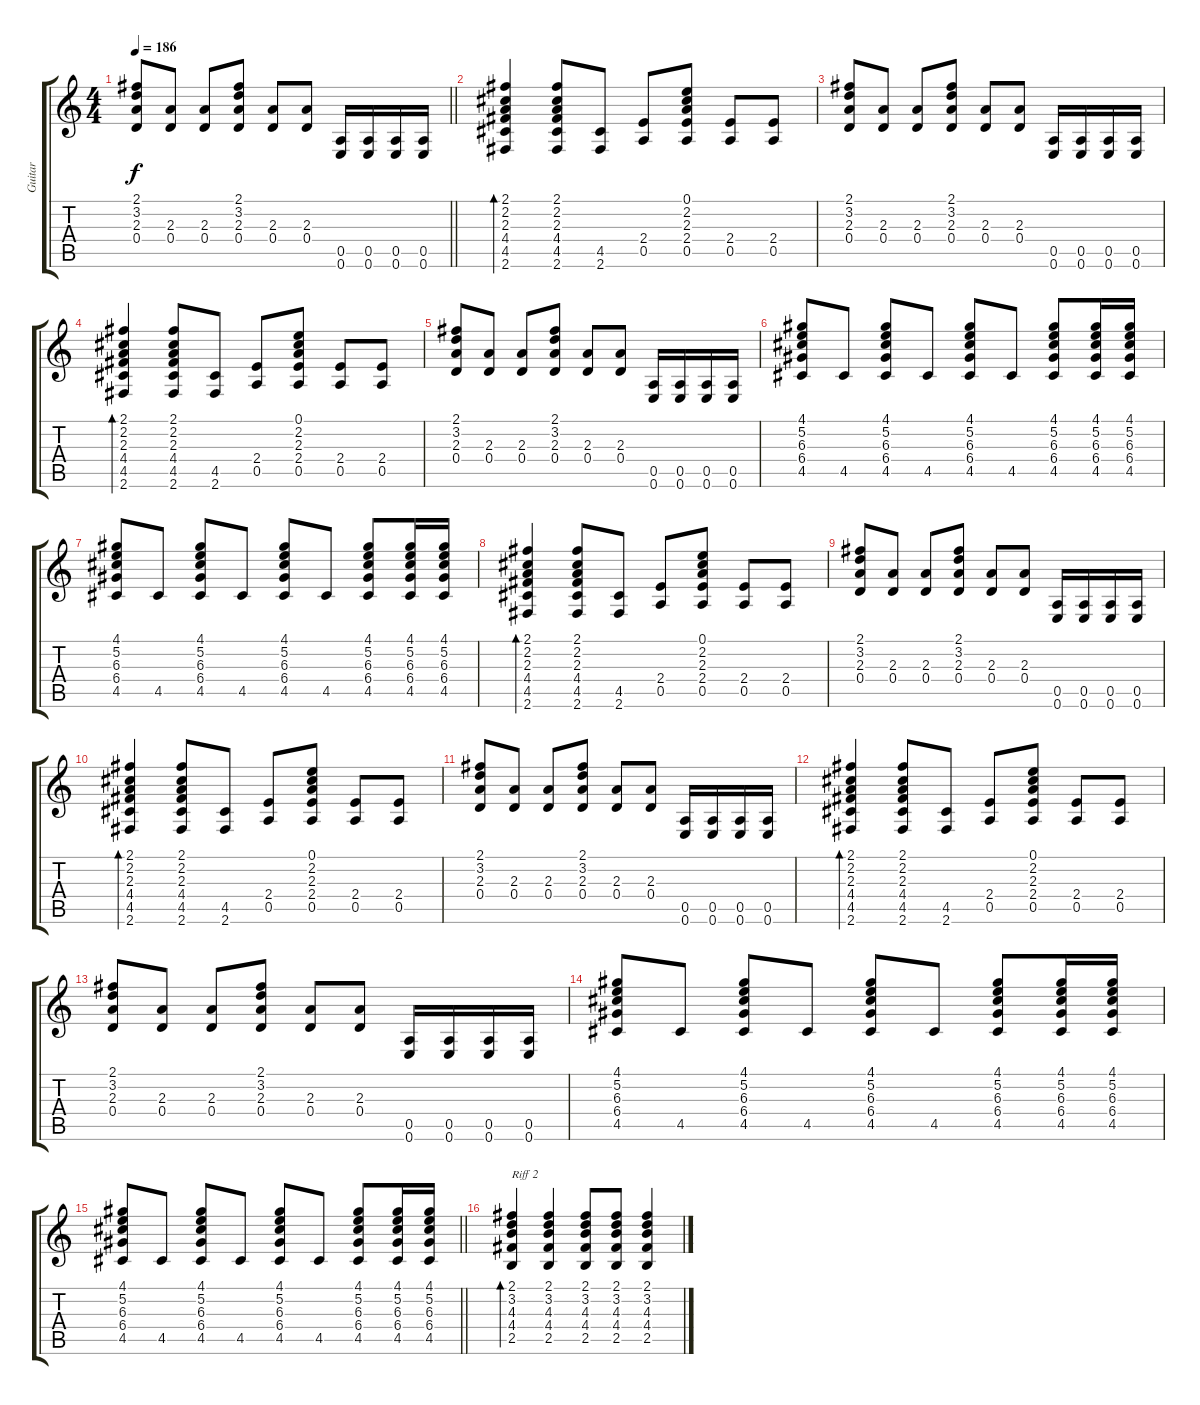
\track ("Guitar" "Guitar") {instrument electricguitarclean}
\staff {score tabs}
\tuning (E4 B3 G3 D3 A2 E2) {hide}
\ts (4 4)
\tempo 186
\clef g2
\barLineRight lightlight
\ks c
(2.1 3.2 2.3 0.4).8{dy f} (2.3 0.4).8 (2.3 0.4).8 (2.1 3.2 2.3 0.4).8 (2.3 0.4).8 (2.3 0.4).8 (0.5 0.6).16 (0.5 0.6).16 (0.5 0.6).16 (0.5 0.6).16 |
(2.1 2.2 2.3 4.4 4.5 2.6).4{bd 120} (2.1 2.2 2.3 4.4 4.5 2.6).8 (4.5 2.6).8 (2.4 0.5).8 (0.1 2.2 2.3 2.4 0.5).8 (2.4 0.5).8 (2.4 0.5).8 |
(2.1 3.2 2.3 0.4).8 (2.3 0.4).8 (2.3 0.4).8 (2.1 3.2 2.3 0.4).8 (2.3 0.4).8 (2.3 0.4).8 (0.5 0.6).16 (0.5 0.6).16 (0.5 0.6).16 (0.5 0.6).16 |
(2.1 2.2 2.3 4.4 4.5 2.6).4{bd 120} (2.1 2.2 2.3 4.4 4.5 2.6).8 (4.5 2.6).8 (2.4 0.5).8 (0.1 2.2 2.3 2.4 0.5).8 (2.4 0.5).8 (2.4 0.5).8 |
(2.1 3.2 2.3 0.4).8 (2.3 0.4).8 (2.3 0.4).8 (2.1 3.2 2.3 0.4).8 (2.3 0.4).8 (2.3 0.4).8 (0.5 0.6).16 (0.5 0.6).16 (0.5 0.6).16 (0.5 0.6).16 |
(4.1 5.2 6.3 6.4 4.5).8 4.5.8 (4.1 5.2 6.3 6.4 4.5).8 4.5.8 (4.1 5.2 6.3 6.4 4.5).8 4.5.8 (4.1 5.2 6.3 6.4 4.5).8 (4.1 5.2 6.3 6.4 4.5).16 (4.1 5.2 6.3 6.4 4.5).16 |
(4.1 5.2 6.3 6.4 4.5).8 4.5.8 (4.1 5.2 6.3 6.4 4.5).8 4.5.8 (4.1 5.2 6.3 6.4 4.5).8 4.5.8 (4.1 5.2 6.3 6.4 4.5).8 (4.1 5.2 6.3 6.4 4.5).16 (4.1 5.2 6.3 6.4 4.5).16 |
(2.1 2.2 2.3 4.4 4.5 2.6).4{bd 120} (2.1 2.2 2.3 4.4 4.5 2.6).8 (4.5 2.6).8 (2.4 0.5).8 (0.1 2.2 2.3 2.4 0.5).8 (2.4 0.5).8 (2.4 0.5).8 |
(2.1 3.2 2.3 0.4).8 (2.3 0.4).8 (2.3 0.4).8 (2.1 3.2 2.3 0.4).8 (2.3 0.4).8 (2.3 0.4).8 (0.5 0.6).16 (0.5 0.6).16 (0.5 0.6).16 (0.5 0.6).16 |
(2.1 2.2 2.3 4.4 4.5 2.6).4{bd 120} (2.1 2.2 2.3 4.4 4.5 2.6).8 (4.5 2.6).8 (2.4 0.5).8 (0.1 2.2 2.3 2.4 0.5).8 (2.4 0.5).8 (2.4 0.5).8 |
(2.1 3.2 2.3 0.4).8 (2.3 0.4).8 (2.3 0.4).8 (2.1 3.2 2.3 0.4).8 (2.3 0.4).8 (2.3 0.4).8 (0.5 0.6).16 (0.5 0.6).16 (0.5 0.6).16 (0.5 0.6).16 |
(2.1 2.2 2.3 4.4 4.5 2.6).4{bd 120} (2.1 2.2 2.3 4.4 4.5 2.6).8 (4.5 2.6).8 (2.4 0.5).8 (0.1 2.2 2.3 2.4 0.5).8 (2.4 0.5).8 (2.4 0.5).8 |
(2.1 3.2 2.3 0.4).8 (2.3 0.4).8 (2.3 0.4).8 (2.1 3.2 2.3 0.4).8 (2.3 0.4).8 (2.3 0.4).8 (0.5 0.6).16 (0.5 0.6).16 (0.5 0.6).16 (0.5 0.6).16 |
(4.1 5.2 6.3 6.4 4.5).8 4.5.8 (4.1 5.2 6.3 6.4 4.5).8 4.5.8 (4.1 5.2 6.3 6.4 4.5).8 4.5.8 (4.1 5.2 6.3 6.4 4.5).8 (4.1 5.2 6.3 6.4 4.5).16 (4.1 5.2 6.3 6.4 4.5).16 |
\barLineRight lightlight
(4.1 5.2 6.3 6.4 4.5).8 4.5.8 (4.1 5.2 6.3 6.4 4.5).8 4.5.8 (4.1 5.2 6.3 6.4 4.5).8 4.5.8 (4.1 5.2 6.3 6.4 4.5).8 (4.1 5.2 6.3 6.4 4.5).16 (4.1 5.2 6.3 6.4 4.5).16 |
(2.1 3.2 4.3 4.4 2.5).4{bd 240 txt "Riff 2"} (2.1 3.2 4.3 4.4 2.5).4 (2.1 3.2 4.3 4.4 2.5).8 (2.1 3.2 4.3 4.4 2.5).8 (2.1 3.2 4.3 4.4 2.5).4
